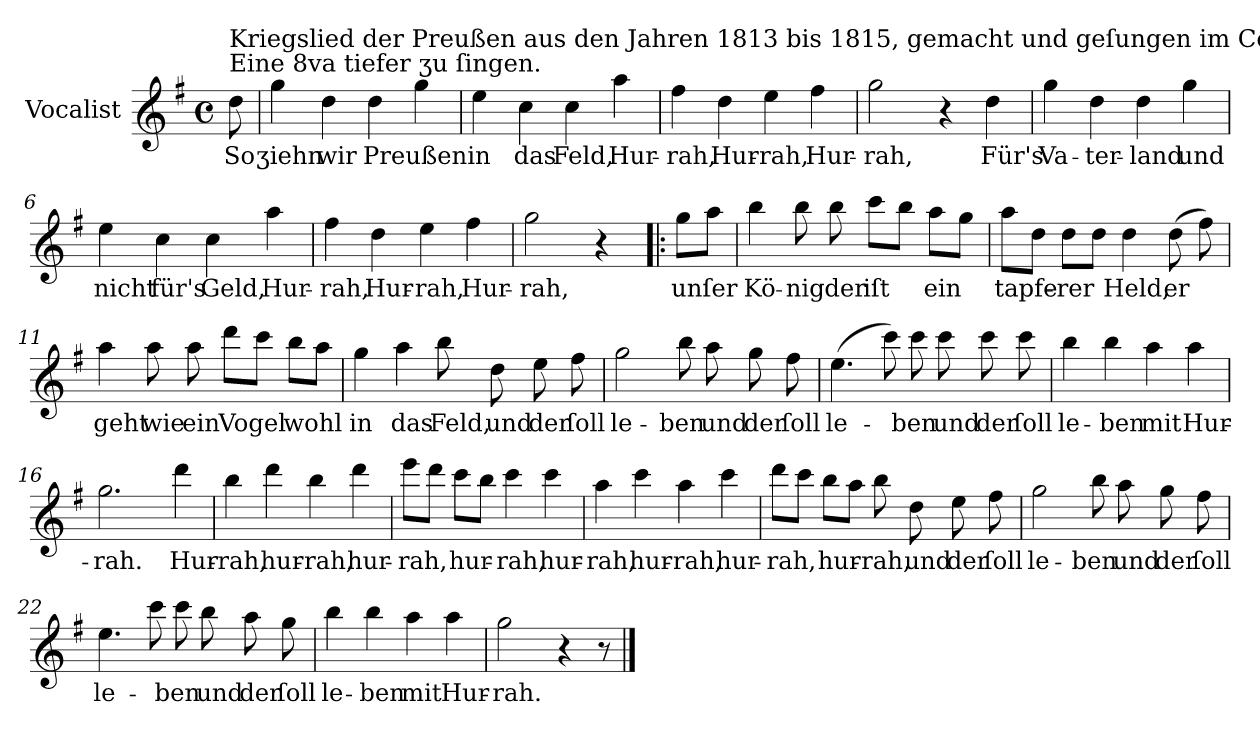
**kern	**text
*part1	*part1
*staff1	*staff1
*I"Vocalist	*
*k[f#]	*
*G:	*
*M4/4	*
*met(c)	*
=	=
!LO:TX:a:t=Eine 8va tiefer ʒu ſingen.	!
!LO:TX:a:t=Kriegslied der Preußen aus den Jahren 1813 bis 1815, gemacht und geſungen im Colbergſchen Regiment.	!
8dd	So
=1	=1
4gg	ʒiehn
4dd	wir
4dd	Preußen
4gg	.
=2	=2
4ee	in
4cc	das
4cc	Feld,
4aa	Hur-
=3	=3
4ff#	-rah,
4dd	Hur-
4ee	-rah,
4ff#	Hur-
=4	=4
2gg	-rah,
4r	.
4dd	Für's
=5	=5
4gg	Va-
4dd	-ter-
4dd	-land
4gg	und
=6	=6
4ee	nicht
4cc	für's
4cc	Geld,
4aa	Hur-
=7	=7
4ff#	-rah,
4dd	Hur-
4ee	-rah,
4ff#	Hur-
=8	=8
2gg	-rah,
4r	.
=!|:	=!|:
8ggL	unſer
8aaJ	.
=9	=9
4bb	Kö-
8bb	-nig
8bb	der
8cccL	iſt
8bbJ	.
8aaL	ein
8ggJ	.
=10	=10
8aaL	tapfe-
8ddJ	.
8ddL	-rer
8ddJ	.
4dd	Held,
(8dd	er
8ff#)	.
=11	=11
4aa	geht
8aa	wie
8aa	ein
8dddL	Vogel
8cccJ	.
8bbL	wohl
8aaJ	.
=12	=12
4gg	in
4aa	das
8bb	Feld,
8dd	und
8ee	der
8ff#	ſoll
=13	=13
2gg	le-
8bb	-ben
8aa	und
8gg	der
8ff#	ſoll
=14	=14
(4.ee	le-
8ccc)	.
8ccc	-ben
8ccc	und
8ccc	der
8ccc	ſoll
=15	=15
4bb	le-
4bb	-ben
4aa	mit
4aa	Hur-
=16	=16
2.gg	-rah.
4ddd	Hur-
=17	=17
4bb	-rah,
4ddd	hur-
4bb	-rah,
4ddd	hur-
=18	=18
8eeeL	-rah,
8dddJ	.
8cccL	hur-
8bbJ	.
4ccc	-rah,
4ccc	hur-
=19	=19
4aa	-rah,
4ccc	hur-
4aa	-rah,
4ccc	hur-
=20	=20
8dddL	-rah,
8cccJ	.
8bbL	hur-
8aaJ	.
8bb	-rah,
8dd	und
8ee	der
8ff#	ſoll
=21	=21
2gg	le-
8bb	-ben
8aa	und
8gg	der
8ff#	ſoll
=22	=22
4.ee	le-
8ccc	.
8ccc	-ben
8bb	und
8aa	der
8gg	ſoll
=23	=23
4bb	le-
4bb	-ben
4aa	mit
4aa	Hur-
=24	=24
2gg	-rah.
4r	.
8r	.
==	==
*-	*-
